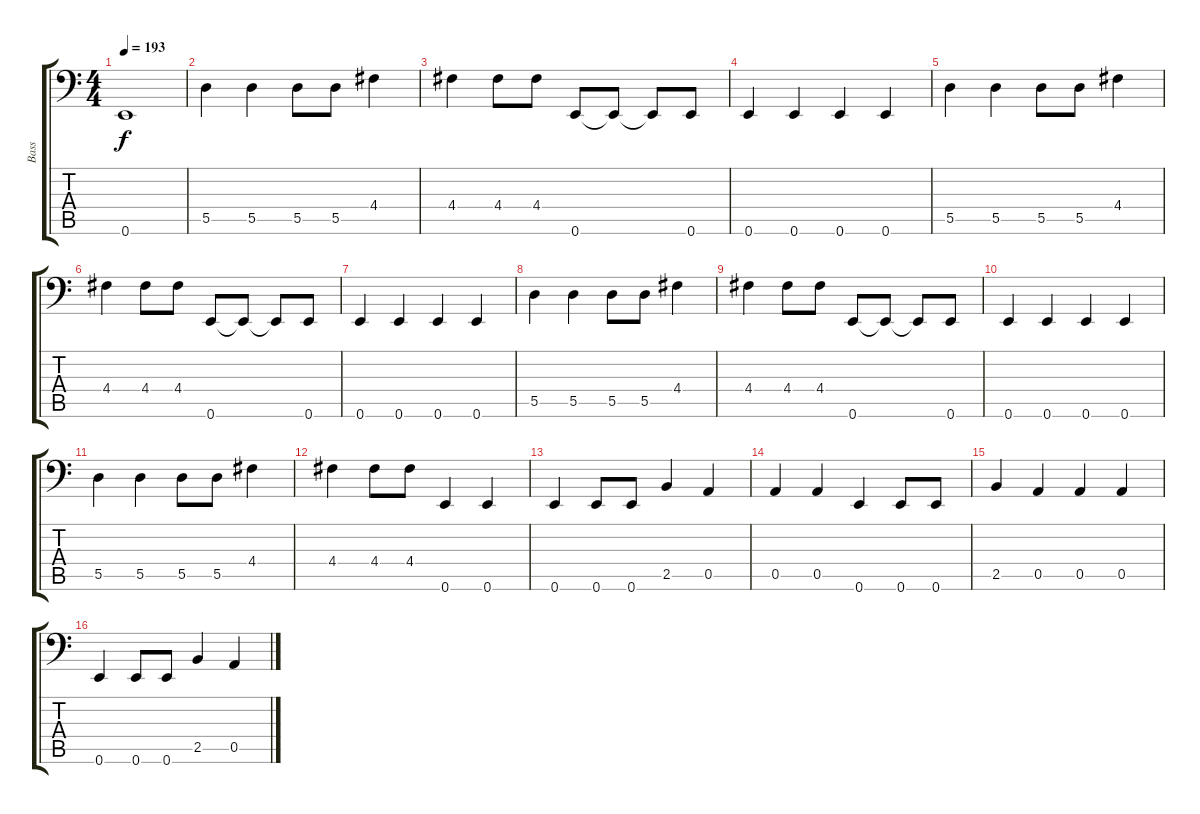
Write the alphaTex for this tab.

\track ("Bass" "Bass") {instrument electricbasspick}
\staff {score tabs}
\tuning (E3 B2 G2 D2 A1 E1) {hide}
\ts (4 4)
\tempo 193
\clef f4
\ks c
0.6{t}.1{dy f} |
5.5.4 5.5.4 5.5.8 5.5.8 4.4.4 |
4.4.4 4.4.8 4.4.8 0.6.8 0.6{t}.8 0.6{t}.8 0.6.8 |
0.6.4 0.6.4 0.6.4 0.6.4 |
5.5.4 5.5.4 5.5.8 5.5.8 4.4.4 |
4.4.4 4.4.8 4.4.8 0.6.8 0.6{t}.8 0.6{t}.8 0.6.8 |
0.6.4 0.6.4 0.6.4 0.6.4 |
5.5.4 5.5.4 5.5.8 5.5.8 4.4.4 |
4.4.4 4.4.8 4.4.8 0.6.8 0.6{t}.8 0.6{t}.8 0.6.8 |
0.6.4 0.6.4 0.6.4 0.6.4 |
5.5.4 5.5.4 5.5.8 5.5.8 4.4.4 |
4.4.4 4.4.8 4.4.8 0.6.4 0.6.4 |
0.6.4 0.6.8 0.6.8 2.5.4 0.5.4 |
0.5.4 0.5.4 0.6.4 0.6.8 0.6.8 |
2.5.4 0.5.4 0.5.4 0.5.4 |
0.6.4 0.6.8 0.6.8 2.5.4 0.5.4
